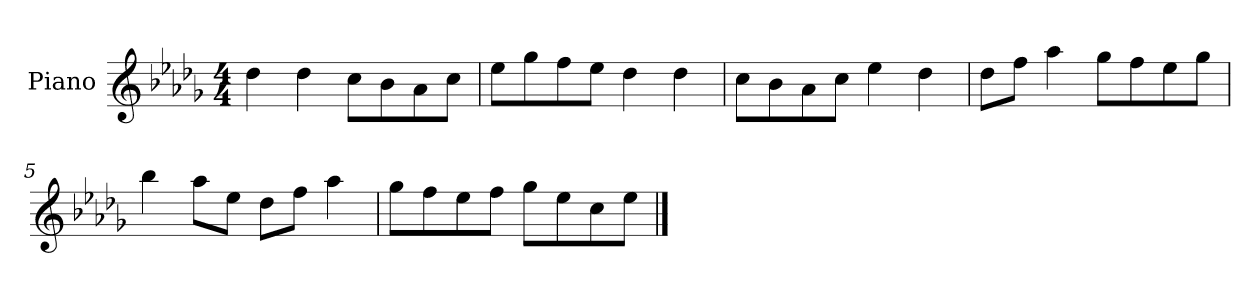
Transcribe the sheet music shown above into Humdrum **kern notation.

**kern
*part1
*staff1
*I"Piano
*I'P-no
*clefG2
*k[b-e-a-d-g-]
*M4/4
*MM90
=1
4dd-\
4dd-\
8cc\L
8b-\
8a-\
8cc\J
=2
8ee-\L
8gg-\
8ff\
8ee-\J
4dd-\
4dd-\
=3
8cc\L
8b-\
8a-\
8cc\J
4ee-\
4dd-\
=4
8dd-\L
8ff\J
4aa-\
8gg-\L
8ff\
8ee-\
8gg-\J
=5
4bb-\
8aa-\L
8ee-\J
8dd-\L
8ff\J
4aa-\
!!LO:LB:g=z
=6
8gg-\L
8ff\
8ee-\
8ff\J
8gg-\L
8ee-\
8cc\
8ee-\J
==
*-
